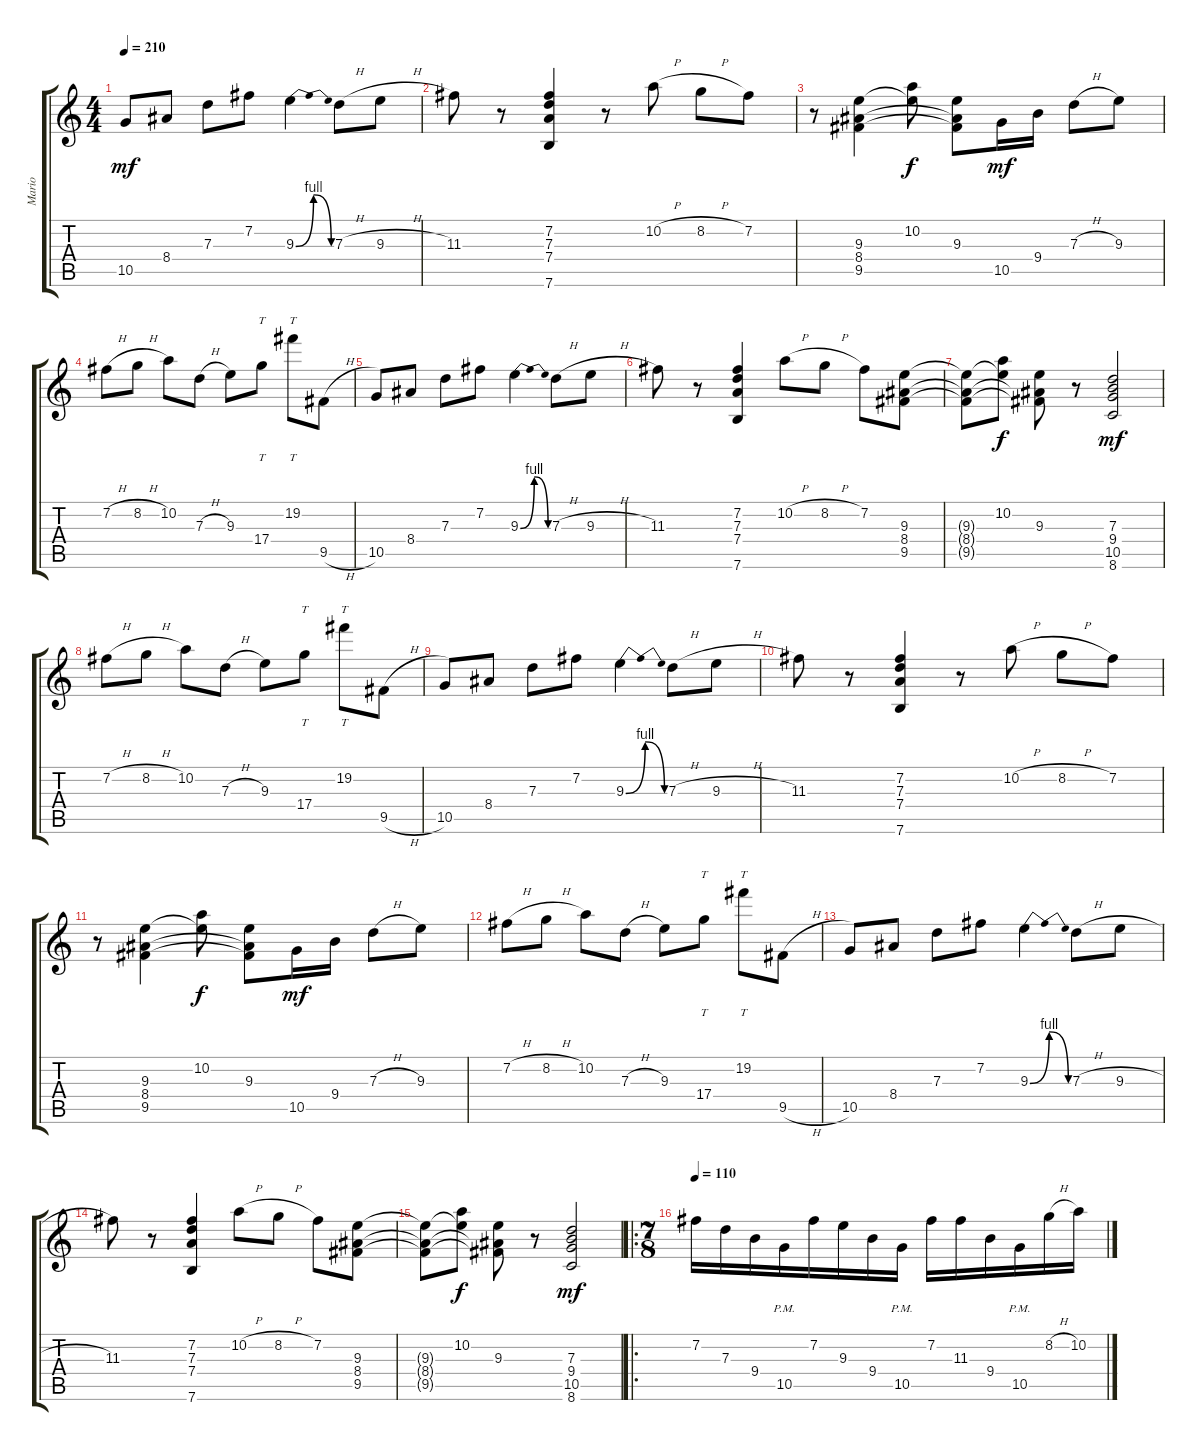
\track ("Mario" "Mario") {instrument overdrivenguitar}
\staff {score tabs}
\tuning (E4 B3 G3 D3 A2 E2) {hide}
\ts (4 4)
\tempo 210
\clef g2
\ks c
10.5.8{dy mf} 8.4.8 7.3.8 7.2.8 9.3{be (bendrelease 0 0 30 4 30 4 60 0)}.4 7.3{h}.8 9.3{h}.8 |
11.3.8 r.8 (7.2 7.3 7.4 7.6).4 r.8 10.2{h}.8 8.2{h}.8 7.2.8 |
r.8 (9.3 8.4 9.5).4 (10.2 9.3{t}).8{dy f} (9.3 8.4{t} 9.5{t}).8 10.5.16{dy mf} 9.4.16 7.3{h}.8 9.3.8 |
7.2{h}.8 8.2{h}.8 10.2.8 7.3{h}.8 9.3.8 17.4.8{tt} 19.2.8{tt} 9.5{h}.8 |
10.5.8 8.4.8 7.3.8 7.2.8 9.3{be (bendrelease 0 0 30 4 30 4 60 0)}.4 7.3{h}.8 9.3{h}.8 |
11.3.8 r.8 (7.2 7.3 7.4 7.6).4 10.2{h}.8 8.2{h}.8 7.2.8 (9.3 8.4 9.5).8 |
(9.3{t} 8.4{t} 9.5{t}).8 (10.2 9.3{t}).8{dy f} (9.3 8.4{t} 9.5{t}).8 r.8 (7.3 9.4 10.5 8.6).2{dy mf} |
7.2{h}.8 8.2{h}.8 10.2.8 7.3{h}.8 9.3.8 17.4.8{tt} 19.2.8{tt} 9.5{h}.8 |
10.5.8 8.4.8 7.3.8 7.2.8 9.3{be (bendrelease 0 0 30 4 30 4 60 0)}.4 7.3{h}.8 9.3{h}.8 |
11.3.8 r.8 (7.2 7.3 7.4 7.6).4 r.8 10.2{h}.8 8.2{h}.8 7.2.8 |
r.8 (9.3 8.4 9.5).4 (10.2 9.3{t}).8{dy f} (9.3 8.4{t} 9.5{t}).8 10.5.16{dy mf} 9.4.16 7.3{h}.8 9.3.8 |
7.2{h}.8 8.2{h}.8 10.2.8 7.3{h}.8 9.3.8 17.4.8{tt} 19.2.8{tt} 9.5{h}.8 |
10.5.8 8.4.8 7.3.8 7.2.8 9.3{be (bendrelease 0 0 30 4 30 4 60 0)}.4 7.3{h}.8 9.3{h}.8 |
11.3.8 r.8 (7.2 7.3 7.4 7.6).4 10.2{h}.8 8.2{h}.8 7.2.8 (9.3 8.4 9.5).8 |
(9.3{t} 8.4{t} 9.5{t}).8 (10.2 9.3{t}).8{dy f} (9.3 8.4{t} 9.5{t}).8 r.8 (7.3 9.4 10.5 8.6).2{dy mf} |
\ro
\ts (7 8)
\tempo 110
7.2.16 7.3.16 9.4.16 10.5{pm}.16 7.2.16 9.3.16 9.4.16 10.5{pm}.16 7.2.16 11.3.16 9.4.16 10.5{pm}.16 8.2{h}.16 10.2.16
